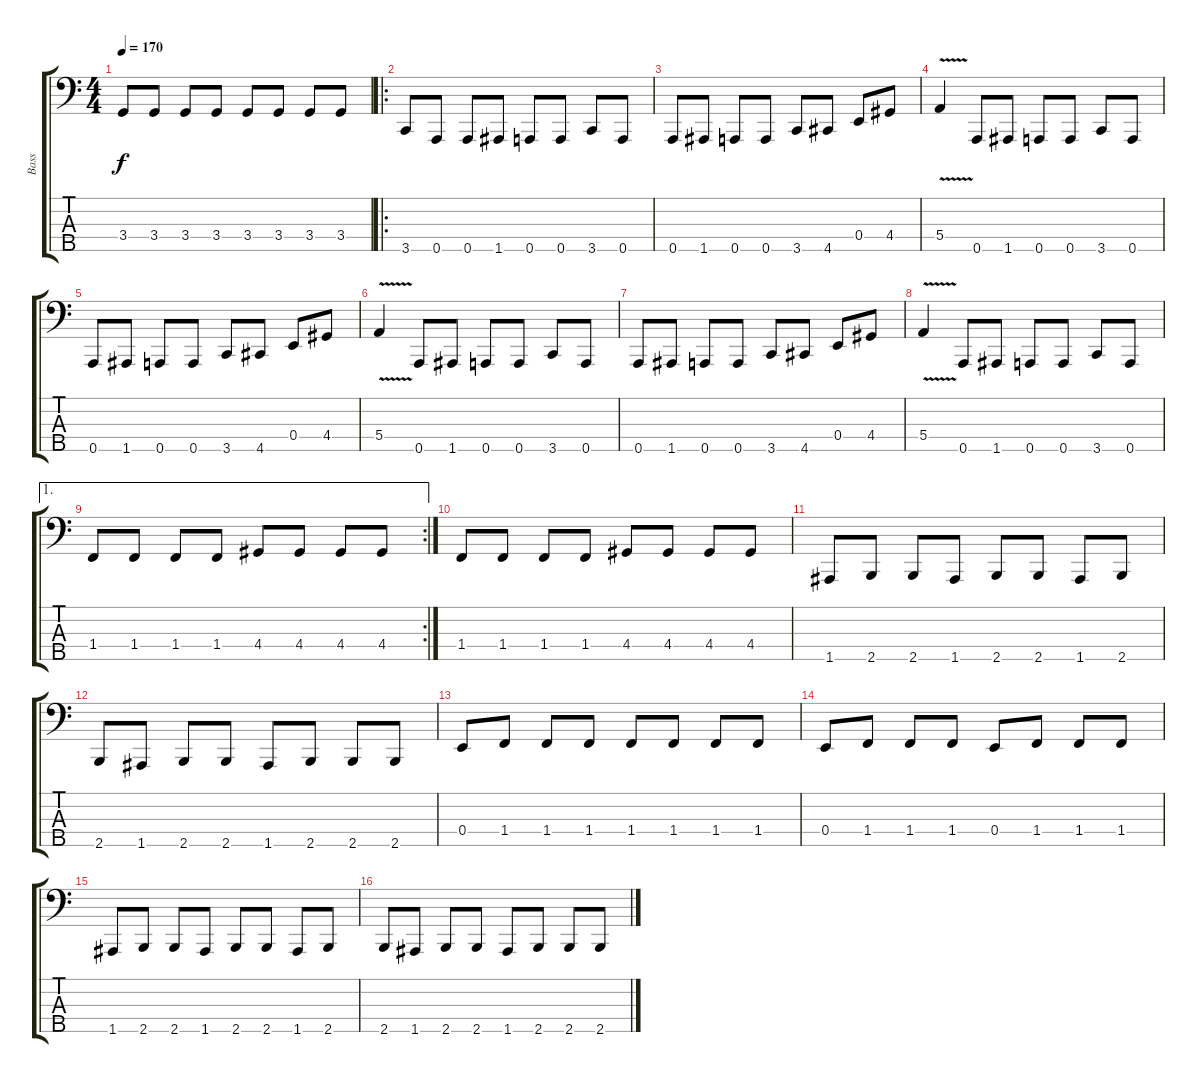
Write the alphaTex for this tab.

\track ("Bass" "Bass") {instrument electricbasspick}
\staff {score tabs}
\tuning (G2 D2 A1 E1 A0) {hide}
\ts (4 4)
\tempo 170
\clef f4
\ks c
3.4.8{dy f} 3.4.8 3.4.8 3.4.8 3.4.8 3.4.8 3.4.8 3.4.8 |
\ro
3.5.8 0.5.8 0.5.8 1.5.8 0.5.8 0.5.8 3.5.8 0.5.8 |
0.5.8 1.5.8 0.5.8 0.5.8 3.5.8 4.5.8 0.4.8 4.4.8 |
5.4{v}.4 0.5.8 1.5.8 0.5.8 0.5.8 3.5.8 0.5.8 |
0.5.8 1.5.8 0.5.8 0.5.8 3.5.8 4.5.8 0.4.8 4.4.8 |
5.4{v}.4 0.5.8 1.5.8 0.5.8 0.5.8 3.5.8 0.5.8 |
0.5.8 1.5.8 0.5.8 0.5.8 3.5.8 4.5.8 0.4.8 4.4.8 |
5.4{v}.4 0.5.8 1.5.8 0.5.8 0.5.8 3.5.8 0.5.8 |
\ae 1
\rc 2
1.4.8 1.4.8 1.4.8 1.4.8 4.4.8 4.4.8 4.4.8 4.4.8 |
1.4.8 1.4.8 1.4.8 1.4.8 4.4.8 4.4.8 4.4.8 4.4.8 |
1.5.8 2.5.8 2.5.8 1.5.8 2.5.8 2.5.8 1.5.8 2.5.8 |
2.5.8 1.5.8 2.5.8 2.5.8 1.5.8 2.5.8 2.5.8 2.5.8 |
0.4.8 1.4.8 1.4.8 1.4.8 1.4.8 1.4.8 1.4.8 1.4.8 |
0.4.8 1.4.8 1.4.8 1.4.8 0.4.8 1.4.8 1.4.8 1.4.8 |
1.5.8 2.5.8 2.5.8 1.5.8 2.5.8 2.5.8 1.5.8 2.5.8 |
2.5.8 1.5.8 2.5.8 2.5.8 1.5.8 2.5.8 2.5.8 2.5.8
